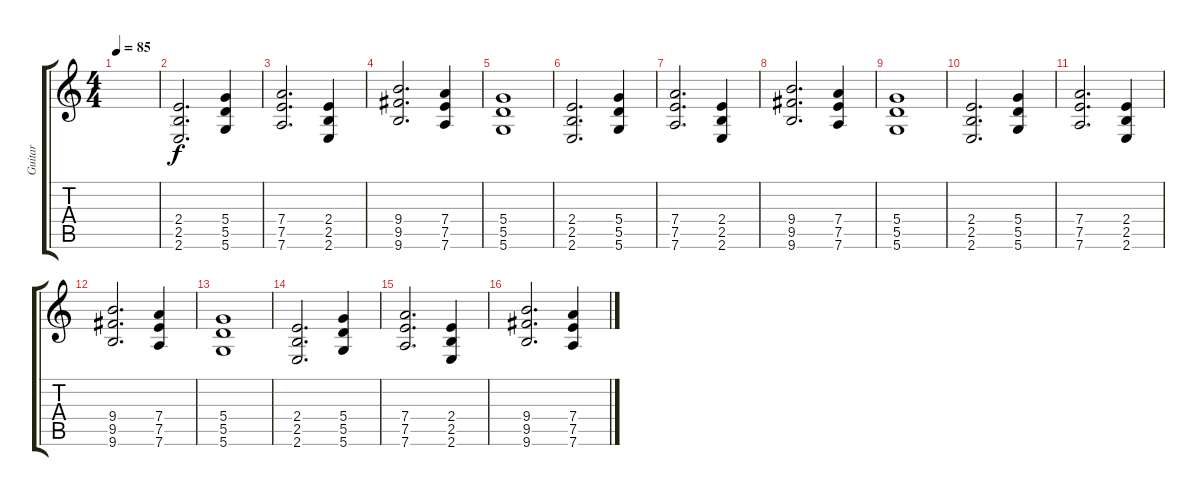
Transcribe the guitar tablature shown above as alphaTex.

\track ("Guitar" "Guitar") {instrument distortionguitar}
\staff {score tabs}
\tuning (E4 B3 G3 D3 A2 D2) {hide}
\ts (4 4)
\tempo 85
\clef g2
\ks c
|
(2.4 2.5 2.6).2{d volume 10} (5.4 5.5 5.6).4 |
(7.4 7.5 7.6).2{d} (2.4 2.5 2.6).4 |
(9.4 9.5 9.6).2{d} (7.4 7.5 7.6).4 |
(5.4 5.5 5.6).1 |
(2.4 2.5 2.6).2{d} (5.4 5.5 5.6).4 |
(7.4 7.5 7.6).2{d} (2.4 2.5 2.6).4 |
(9.4 9.5 9.6).2{d} (7.4 7.5 7.6).4 |
(5.4 5.5 5.6).1 |
(2.4 2.5 2.6).2{d} (5.4 5.5 5.6).4 |
(7.4 7.5 7.6).2{d} (2.4 2.5 2.6).4 |
(9.4 9.5 9.6).2{d} (7.4 7.5 7.6).4 |
(5.4 5.5 5.6).1 |
(2.4 2.5 2.6).2{d} (5.4 5.5 5.6).4 |
(7.4 7.5 7.6).2{d} (2.4 2.5 2.6).4 |
(9.4 9.5 9.6).2{d} (7.4 7.5 7.6).4
